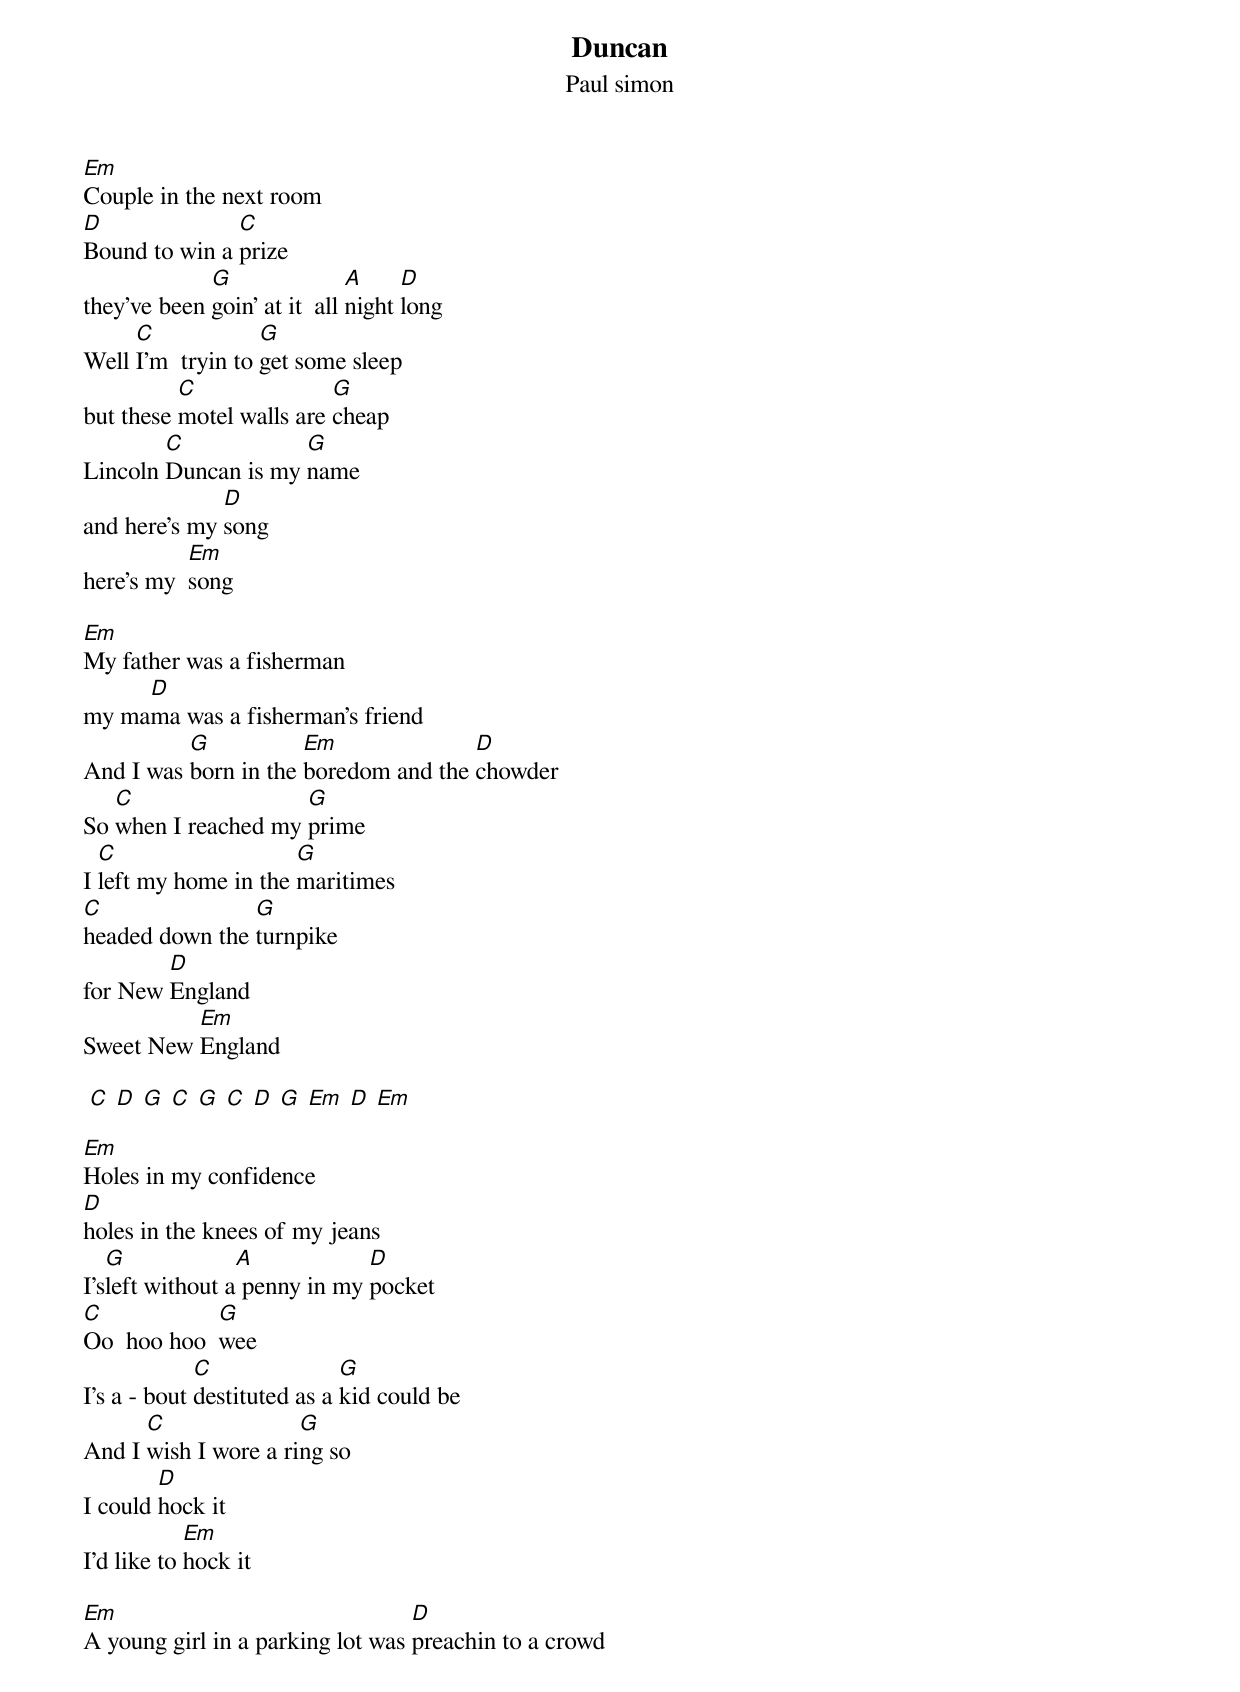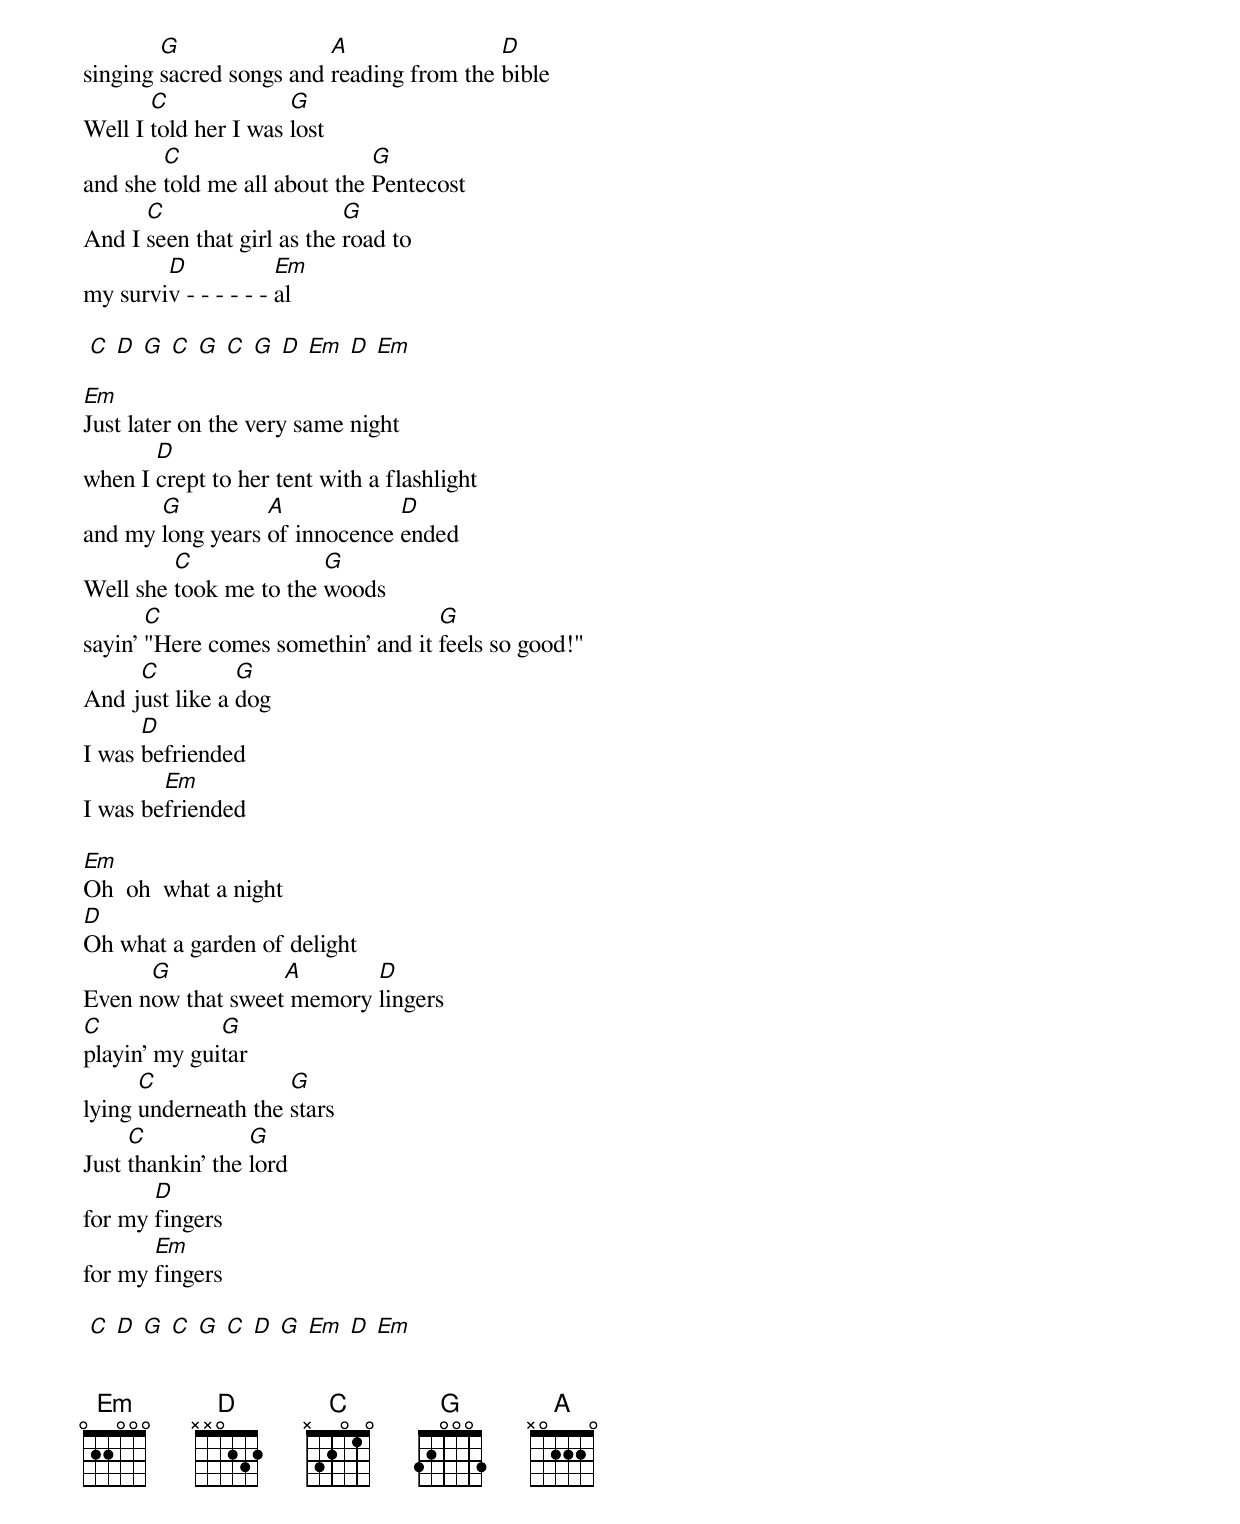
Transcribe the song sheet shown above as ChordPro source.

{title: Duncan}
{subtitle: Paul simon}

[Em]Couple in the next room
[D]Bound to win a [C]prize
they've been [G]goin' at it  all [A]night [D]long
Well [C]I'm  tryin to [G]get some sleep
but these [C]motel walls are [G]cheap
Lincoln [C]Duncan is my [G]name
and here's my [D]song
here's my  [Em]song

[Em]My father was a fisherman
my ma[D]ma was a fisherman's friend
And I was [G]born in the [Em]boredom and the [D]chowder
So [C]when I reached my [G]prime
I [C]left my home in the [G]maritimes
[C]headed down the [G]turnpike
for New [D]England
Sweet New [Em]England

 [C] [D] [G] [C] [G] [C] [D] [G] [Em] [D] [Em]

[Em]Holes in my confidence
[D]holes in the knees of my jeans
I's[G]left without a[A] penny in my [D]pocket
[C]Oo  hoo hoo  [G]wee
I's a - bout [C]destituted as a [G]kid could be
And I [C]wish I wore a ri[G]ng so
I could [D]hock it
I'd like to [Em]hock it

[Em]A young girl in a parking lot was [D]preachin to a crowd
singing [G]sacred songs and [A]reading from the [D]bible
Well I [C]told her I was [G]lost
and she [C]told me all about the [G]Pentecost
And I [C]seen that girl as the [G]road to
my survi[D]v - - - - - - [Em]al

 [C] [D] [G] [C] [G] [C] [G] [D] [Em] [D] [Em]

[Em]Just later on the very same night
when I [D]crept to her tent with a flashlight
and my [G]long years [A]of innocence [D]ended
Well she [C]took me to the [G]woods
sayin' [C]"Here comes somethin' and it [G]feels so good!"
And j[C]ust like a [G]dog
I was [D]befriended
I was be[Em]friended

[Em]Oh  oh  what a night
[D]Oh what a garden of delight
Even n[G]ow that sweet[A] memory [D]lingers
[C]playin' my gui[G]tar
lying [C]underneath the [G]stars
Just [C]thankin' the [G]lord
for my [D]fingers
for my [Em]fingers

 [C] [D] [G] [C] [G] [C] [D] [G] [Em] [D] [Em]

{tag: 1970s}
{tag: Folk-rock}

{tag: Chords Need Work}
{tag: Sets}
